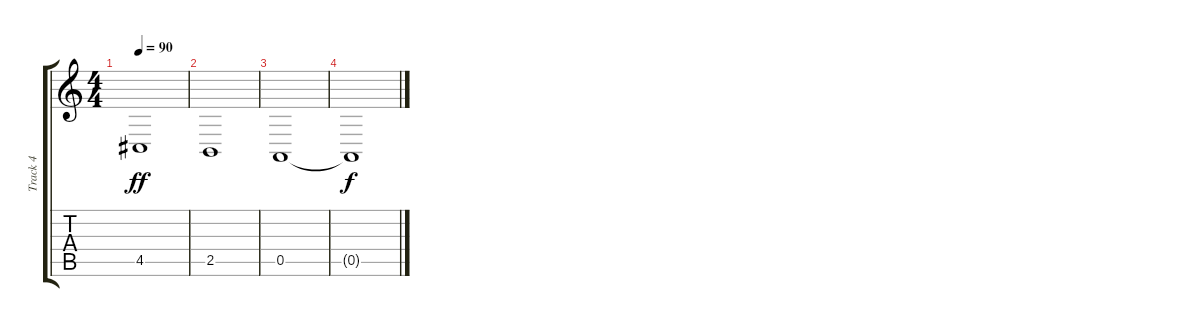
\track ("Track 4" "Track 4") {instrument stringensemble1}
\staff {score tabs}
\tuning (E4 B3 G3 D3 A2 E2) {hide}
\ts (4 4)
\tempo 90
\clef g2
\ks c
4.5.1{dy ff} |
2.5.1 |
0.5.1 |
0.5{t}.1{dy f}
